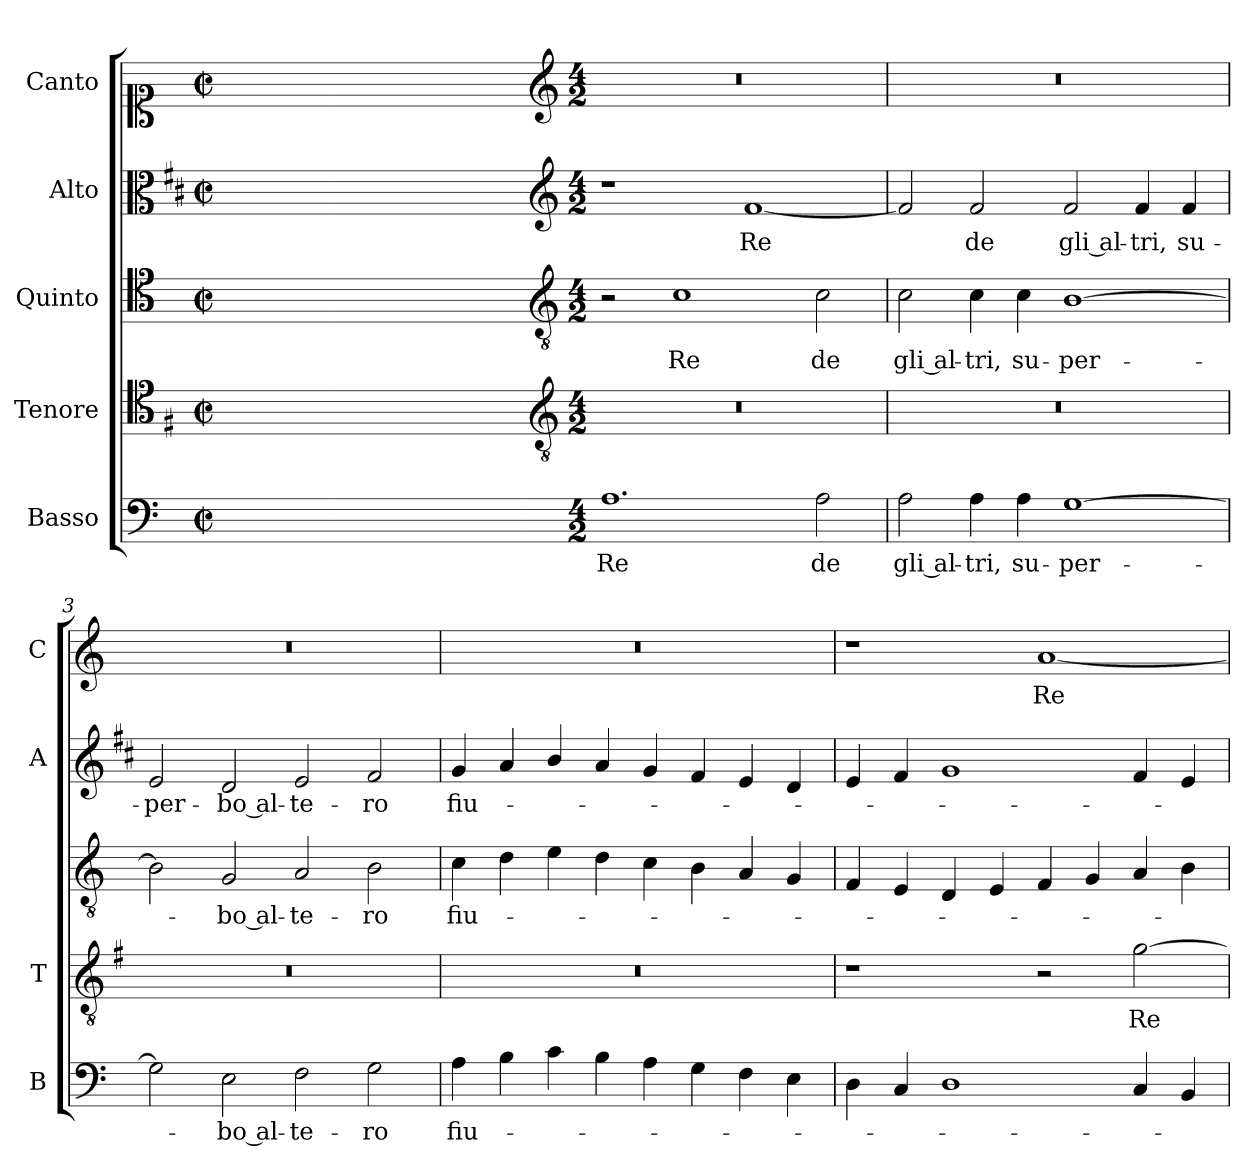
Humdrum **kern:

**kern	**text	**kern	**text	**kern	**text	**kern	**text	**kern	**text
*part5	*part5	*part4	*part4	*part3	*part3	*part2	*part2	*part1	*part1
*staff5	*staff5	*staff4	*staff4	*staff3	*staff3	*staff2	*staff2	*staff1	*staff1
*I"Basso	*	*I"Tenore	*	*I"Quinto	*	*I"Alto	*	*I"Canto	*
*I'B	*	*I'T	*	*	*	*I'A	*	*I'C	*
*clefF4	*	*clefC4	*	*clefC4	*	*clefC3	*	*clefC1	*
*	*	*ITrd4c7	*	*	*	*ITrd1c2	*	*	*
*k[]	*	*k[]	*	*k[]	*	*k[]	*	*k[]	*
*C:	*	*C:	*	*C:	*	*C:	*	*C:	*
*M2/2	*	*M2/2	*	*M2/2	*	*M2/2	*	*M2/2	*
*met(c|)	*	*met(c|)	*	*met(c|)	*	*met(c|)	*	*met(c|)	*
=	=	=	=	=	=	=	=	=	=
1ryy	.	1ryy	.	1ryy	.	1ryy	.	1ryy	.
=1X-	=1X-	=1X-	=1X-	=1X-	=1X-	=1X-	=1X-	=1X-	=1X-
4ryy	.	4ryy	.	4ryy	.	4ryy	.	4ryy	.
4ryy	.	4ryy	.	4ryy	.	4ryy	.	4ryy	.
4ryy	.	4ryy	.	4ryy	.	4ryy	.	4ryy	.
4ryy	.	4ryy	.	4ryy	.	4ryy	.	4ryy	.
=1-	=1-	=1-	=1-	=1-	=1-	=1-	=1-	=1-	=1-
*	*	*clefGv2	*	*clefGv2	*	*clefG2	*	*clefG2	*
*M4/2	*	*M4/2	*	*M4/2	*	*M4/2	*	*M4/2	*
!	!LO:LY:b	!	!	!	!	!	!	!	!
1.A	Re	0r	.	2r	.	1r	.	0r	.
!	!	!	!	!	!LO:LY:b	!	!	!	!
.	.	.	.	1c	Re	.	.	.	.
!	!	!	!	!	!	!	!LO:LY:b	!	!
.	.	.	.	.	.	[1e	Re	.	.
!	!LO:LY:b	!	!	!	!LO:LY:b	!	!	!	!
2A\	de	.	.	2c\	de	.	.	.	.
=2	=2	=2	=2	=2	=2	=2	=2	=2	=2
!	!LO:LY:b	!	!	!	!LO:LY:b	!	!	!	!
2A\	gli al-	0r	.	2c\	gli al-	2e/]	.	0r	.
!	!LO:LY:b	!	!	!	!LO:LY:b	!	!LO:LY:b	!	!
4A\	-tri,	.	.	4c\	-tri,	2e/	de	.	.
!	!LO:LY:b	!	!	!	!LO:LY:b	!	!	!	!
4A\	su-	.	.	4c\	su-	.	.	.	.
!	!LO:LY:b	!	!	!	!LO:LY:b	!	!LO:LY:b	!	!
[1G	-per-	.	.	[1B	-per-	2e/	gli al-	.	.
!	!	!	!	!	!	!	!LO:LY:b	!	!
.	.	.	.	.	.	4e/	-tri,	.	.
!	!	!	!	!	!	!	!LO:LY:b	!	!
.	.	.	.	.	.	4e/	su-	.	.
=3	=3	=3	=3	=3	=3	=3	=3	=3	=3
!	!	!	!	!	!	!	!LO:LY:b	!	!
2G\]	.	0r	.	2B\]	.	2d/	-per-	0r	.
!	!LO:LY:b	!	!	!	!LO:LY:b	!	!LO:LY:b	!	!
2E\	-bo al-	.	.	2G/	-bo al-	2c/	-bo al-	.	.
!	!LO:LY:b	!	!	!	!LO:LY:b	!	!LO:LY:b	!	!
2F\	-te-	.	.	2A/	-te-	2d/	-te-	.	.
!	!LO:LY:b	!	!	!	!LO:LY:b	!	!LO:LY:b	!	!
2G\	-ro	.	.	2B\	-ro	2e/	-ro	.	.
=4	=4	=4	=4	=4	=4	=4	=4	=4	=4
!	!LO:LY:b	!	!	!	!LO:LY:b	!	!LO:LY:b	!	!
4A\	fiu-	0r	.	4c\	fiu-	4f/	fiu-	0r	.
4B\	.	.	.	4d\	.	4g/	.	.	.
4c\	.	.	.	4e\	.	4a/	.	.	.
4B\	.	.	.	4d\	.	4g/	.	.	.
4A\	.	.	.	4c\	.	4f/	.	.	.
4G\	.	.	.	4B\	.	4e/	.	.	.
4F\	.	.	.	4A/	.	4d/	.	.	.
4E\	.	.	.	4G/	.	4c/	.	.	.
!!LO:LB:g=z
=5	=5	=5	=5	=5	=5	=5	=5	=5	=5
4D\	.	1r	.	4F/	.	4d/	.	1r	.
4C/	.	.	.	4E/	.	4e/	.	.	.
1D	.	.	.	4D/	.	1f	.	.	.
.	.	.	.	4E/	.	.	.	.	.
!	!	!	!	!	!	!	!	!	!LO:LY:b
.	.	2r	.	4F/	.	.	.	[1a	Re
.	.	.	.	4G/	.	.	.	.	.
!	!	!	!LO:LY:b	!	!	!	!	!	!
4C/	.	[2c\	Re	4A/	.	4e/	.	.	.
4BB/	.	.	.	4B\	.	4d/	.	.	.
=	=	=	=	=	=	=	=	=	=
*-	*-	*-	*-	*-	*-	*-	*-	*-	*-
